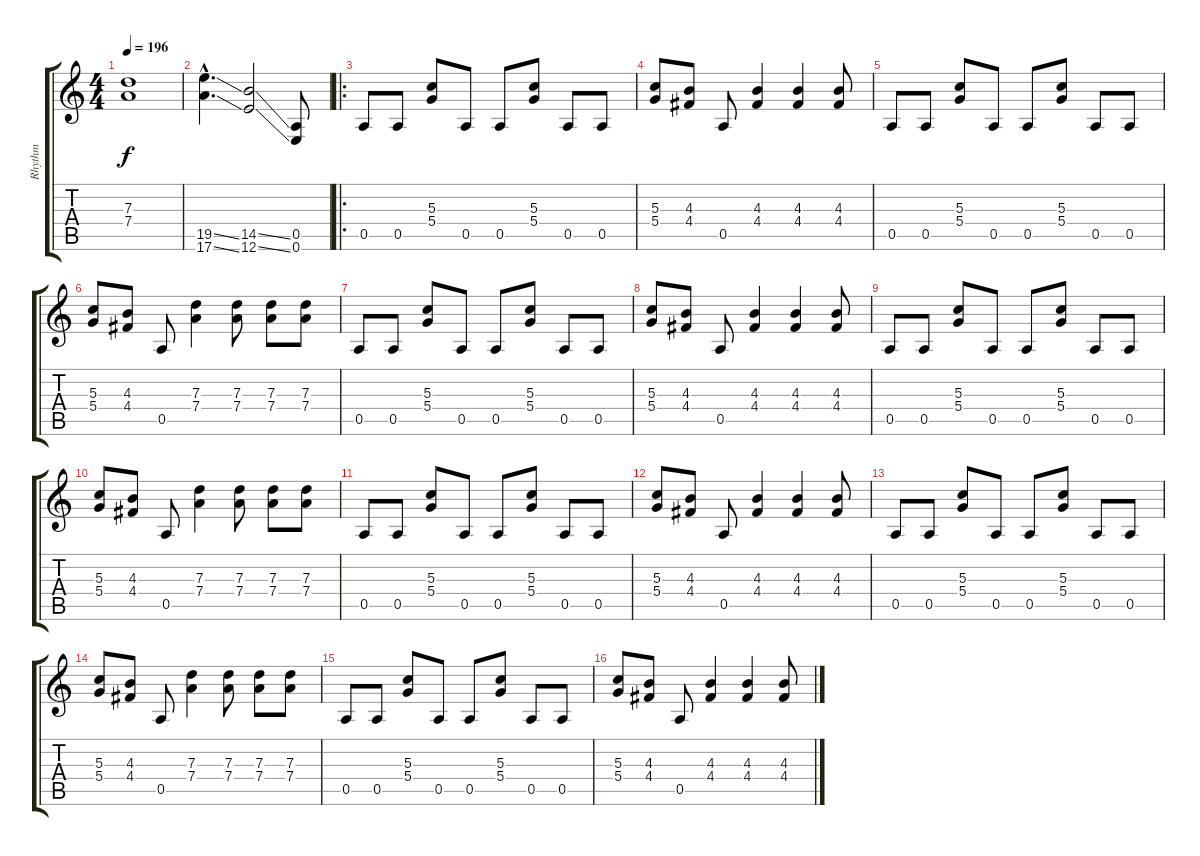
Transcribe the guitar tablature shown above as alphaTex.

\track ("Rhythm" "Rhythm") {instrument distortionguitar}
\staff {score tabs}
\tuning (E4 B3 G3 D3 A2 E2) {hide}
\ts (4 4)
\tempo 196
\clef g2
\ks c
(7.3{t} 7.4{t}).1{dy f} |
(19.5{ss hac} 17.6{ss hac}).4{d} (14.5{ss} 12.6{ss}).2 (0.5 0.6).8 |
\ro
0.5.8 0.5.8 (5.3 5.4).8 0.5.8 0.5.8 (5.3 5.4).8 0.5.8 0.5.8 |
(5.3 5.4).8 (4.3 4.4).8 0.5.8 (4.3 4.4).4 (4.3 4.4).4 (4.3 4.4).8 |
0.5.8 0.5.8 (5.3 5.4).8 0.5.8 0.5.8 (5.3 5.4).8 0.5.8 0.5.8 |
(5.3 5.4).8 (4.3 4.4).8 0.5.8 (7.3 7.4).4 (7.3 7.4).8 (7.3 7.4).8 (7.3 7.4).8 |
0.5.8 0.5.8 (5.3 5.4).8 0.5.8 0.5.8 (5.3 5.4).8 0.5.8 0.5.8 |
(5.3 5.4).8 (4.3 4.4).8 0.5.8 (4.3 4.4).4 (4.3 4.4).4 (4.3 4.4).8 |
0.5.8 0.5.8 (5.3 5.4).8 0.5.8 0.5.8 (5.3 5.4).8 0.5.8 0.5.8 |
(5.3 5.4).8 (4.3 4.4).8 0.5.8 (7.3 7.4).4 (7.3 7.4).8 (7.3 7.4).8 (7.3 7.4).8 |
0.5.8 0.5.8 (5.3 5.4).8 0.5.8 0.5.8 (5.3 5.4).8 0.5.8 0.5.8 |
(5.3 5.4).8 (4.3 4.4).8 0.5.8 (4.3 4.4).4 (4.3 4.4).4 (4.3 4.4).8 |
0.5.8 0.5.8 (5.3 5.4).8 0.5.8 0.5.8 (5.3 5.4).8 0.5.8 0.5.8 |
(5.3 5.4).8 (4.3 4.4).8 0.5.8 (7.3 7.4).4 (7.3 7.4).8 (7.3 7.4).8 (7.3 7.4).8 |
0.5.8 0.5.8 (5.3 5.4).8 0.5.8 0.5.8 (5.3 5.4).8 0.5.8 0.5.8 |
(5.3 5.4).8 (4.3 4.4).8 0.5.8 (4.3 4.4).4 (4.3 4.4).4 (4.3 4.4).8
